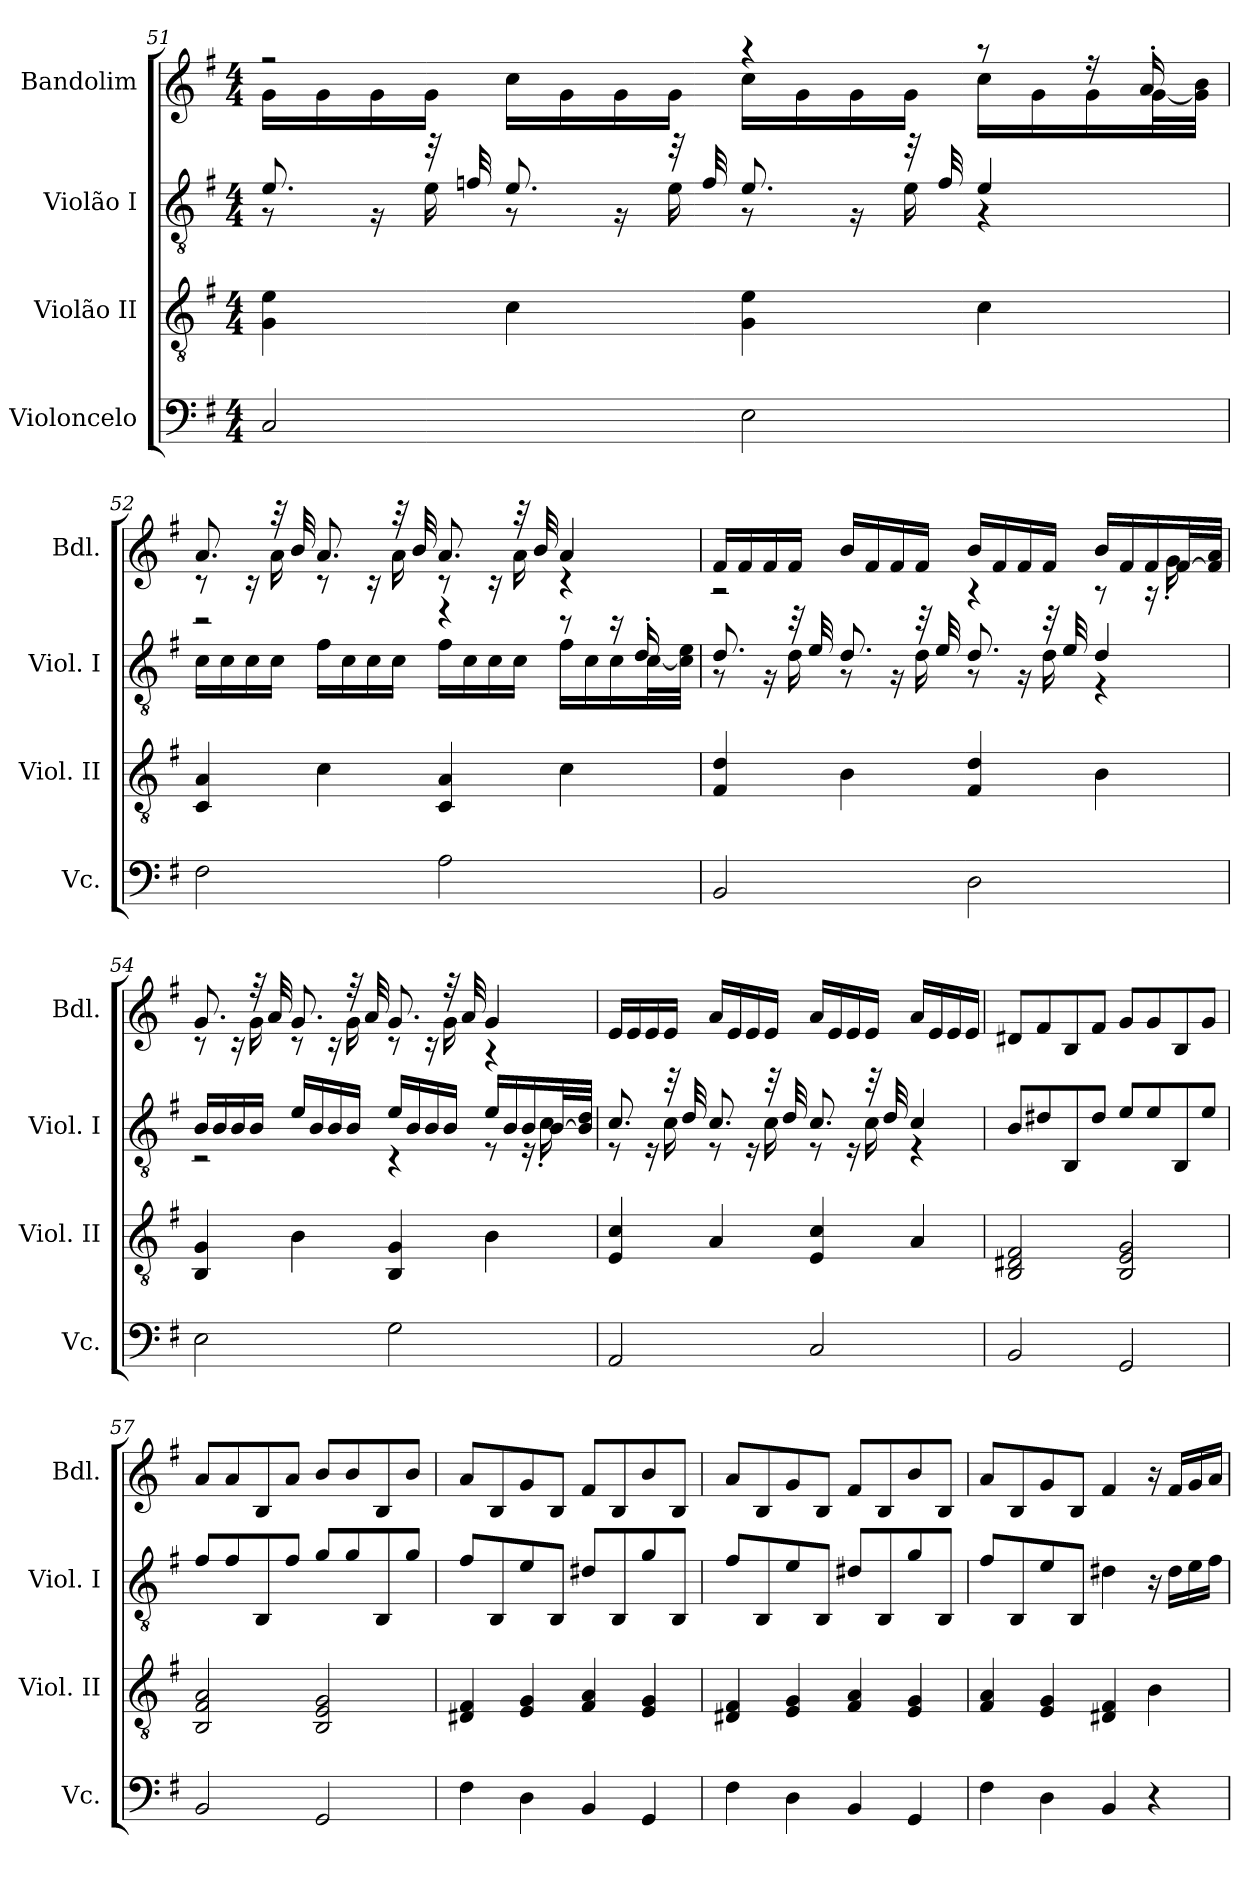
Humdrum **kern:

**kern	**kern	**kern	**kern
*part4	*part3	*part2	*part1
*staff4	*staff3	*staff2	*staff1
*I"Violoncelo	*I"Violão II	*I"Violão I	*I"Bandolim
*I'Vc.	*I'Viol. II	*I'Viol. I	*I'Bdl.
*clefF4	*clefGv2	*clefGv2	*clefG2
*k[f#]	*k[f#]	*k[f#]	*k[f#]
*M4/4	*M4/4	*M4/4	*M4/4
=51	=51	=51	=51
*	*	*^	*^
2C/	4G\ 4e\	8.e/	8r	2r	16g\LL
.	.	.	.	.	16g\
.	.	.	16r	.	16g\
.	.	32r	16e\	.	16g\JJ
.	.	32fn/	.	.	.
.	4c\	8.e/	8r	.	16cc\LL
.	.	.	.	.	16g\
.	.	.	16r	.	16g\
.	.	32r	16e\	.	16g\JJ
.	.	32f/	.	.	.
2E\	4G\ 4e\	8.e/	8r	4r	16cc\LL
.	.	.	.	.	16g\
.	.	.	16r	.	16g\
.	.	32r	16e\	.	16g\JJ
.	.	32f/	.	.	.
.	4c\	4e/	4r	8r	16cc\LL
.	.	.	.	.	16g\
.	.	.	.	16r	16g\
.	.	.	.	16a'/	[32g\L
.	.	.	.	.	32g\] 32b\JJJ
!!LO:LB:g=z	!!
=52	=52	=52	=52	=52	=52
2F#\	4C/ 4A/	2r	16c\LL	8.a/	8r
.	.	.	16c\	.	.
.	.	.	16c\	.	16r
.	.	.	16c\JJ	32r	16a\
.	.	.	.	32b/	.
.	4c\	.	16f#\LL	8.a/	8r
.	.	.	16c\	.	.
.	.	.	16c\	.	16r
.	.	.	16c\JJ	32r	16a\
.	.	.	.	32b/	.
2A\	4C/ 4A/	4r	16f#\LL	8.a/	8r
.	.	.	16c\	.	.
.	.	.	16c\	.	16r
.	.	.	16c\JJ	32r	16a\
.	.	.	.	32b/	.
.	4c\	8r	16f#\LL	4a/	4r
.	.	.	16c\	.	.
.	.	16r	16c\	.	.
.	.	16d'/	[32c\L	.	.
.	.	.	32c\] 32e\JJJ	.	.
=53	=53	=53	=53	=53	=53
2BB/	4F#/ 4d/	8.d/	8r	16f#/LL	2r
.	.	.	.	16f#/	.
.	.	.	16r	16f#/	.
.	.	32r	16d\	16f#/JJ	.
.	.	32e/	.	.	.
.	4B\	8.d/	8r	16b/LL	.
.	.	.	.	16f#/	.
.	.	.	16r	16f#/	.
.	.	32r	16d\	16f#/JJ	.
.	.	32e/	.	.	.
2D\	4F#/ 4d/	8.d/	8r	16b/LL	4r
.	.	.	.	16f#/	.
.	.	.	16r	16f#/	.
.	.	32r	16d\	16f#/JJ	.
.	.	32e/	.	.	.
.	4B\	4d/	4r	16b/LL	8r
.	.	.	.	16f#/	.
.	.	.	.	16f#/	16r
.	.	.	.	[32f#/L	16g'\
.	.	.	.	32f#/] 32a/JJJ	.
!!LO:PB:g=z	!!
=54	=54	=54	=54	=54	=54
2E\	4BB/ 4G/	16B/LL	2r	8.g/	8r
.	.	16B/	.	.	.
.	.	16B/	.	.	16r
.	.	16B/JJ	.	32r	16g\
.	.	.	.	32a/	.
.	4B\	16e/LL	.	8.g/	8r
.	.	16B/	.	.	.
.	.	16B/	.	.	16r
.	.	16B/JJ	.	32r	16g\
.	.	.	.	32a/	.
2G\	4BB/ 4G/	16e/LL	4r	8.g/	8r
.	.	16B/	.	.	.
.	.	16B/	.	.	16r
.	.	16B/JJ	.	32r	16g\
.	.	.	.	32a/	.
.	4B\	16e/LL	8r	4g/	4r
.	.	16B/	.	.	.
.	.	16B/	16r	.	.
.	.	[32B/L	16c'\	.	.
.	.	32B/] 32d/JJJ	.	.	.
*	*	*	*	*v	*v
=55	=55	=55	=55	=55
2AA/	4E/ 4c/	8.c/	8r	16e/LL
.	.	.	.	16e/
.	.	.	16r	16e/
.	.	32r	16c\	16e/JJ
.	.	32d/	.	.
.	4A/	8.c/	8r	16a/LL
.	.	.	.	16e/
.	.	.	16r	16e/
.	.	32r	16c\	16e/JJ
.	.	32d/	.	.
2C/	4E/ 4c/	8.c/	8r	16a/LL
.	.	.	.	16e/
.	.	.	16r	16e/
.	.	32r	16c\	16e/JJ
.	.	32d/	.	.
.	4A/	4c/	4r	16a/LL
.	.	.	.	16e/
.	.	.	.	16e/
.	.	.	.	16e/JJ
*	*	*v	*v	*
=56	=56	=56	=56
2BB/	2BB/ 2D#X/ 2F#/	8B/L	8d#X/L
.	.	8d#X/	8f#/
.	.	8BB/	8B/
.	.	8d#/J	8f#/J
2GG/	2BB/ 2E/ 2G/	8e/L	8g/L
.	.	8e/	8g/
.	.	8BB/	8B/
.	.	8e/J	8g/J
!!LO:LB:g=z
=57	=57	=57	=57
2BB/	2BB/ 2F#/ 2A/	8f#/L	8a/L
.	.	8f#/	8a/
.	.	8BB/	8B/
.	.	8f#/J	8a/J
2GG/	2BB/ 2E/ 2G/	8g/L	8b/L
.	.	8g/	8b/
.	.	8BB/	8B/
.	.	8g/J	8b/J
=58	=58	=58	=58
4F#\	4D#X/ 4F#/	8f#/L	8a/L
.	.	8BB/	8B/
4D\	4E/ 4G/	8e/	8g/
.	.	8BB/J	8B/J
4BB/	4F#/ 4A/	8d#X/L	8f#/L
.	.	8BB/	8B/
4GG/	4E/ 4G/	8g/	8b/
.	.	8BB/J	8B/J
=59	=59	=59	=59
4F#\	4D#X/ 4F#/	8f#/L	8a/L
.	.	8BB/	8B/
4D\	4E/ 4G/	8e/	8g/
.	.	8BB/J	8B/J
4BB/	4F#/ 4A/	8d#X/L	8f#/L
.	.	8BB/	8B/
4GG/	4E/ 4G/	8g/	8b/
.	.	8BB/J	8B/J
=60	=60	=60	=60
4F#\	4F#/ 4A/	8f#/L	8a/L
.	.	8BB/	8B/
4D\	4E/ 4G/	8e/	8g/
.	.	8BB/J	8B/J
4BB/	4D#X/ 4F#/	4d#X\	4f#/
4r	4B\	16r	16r
.	.	16d#\LL	16f#/LL
.	.	16e\	16g/
.	.	16f#\JJ	16a/JJ
=	=	=	=
*-	*-	*-	*-
